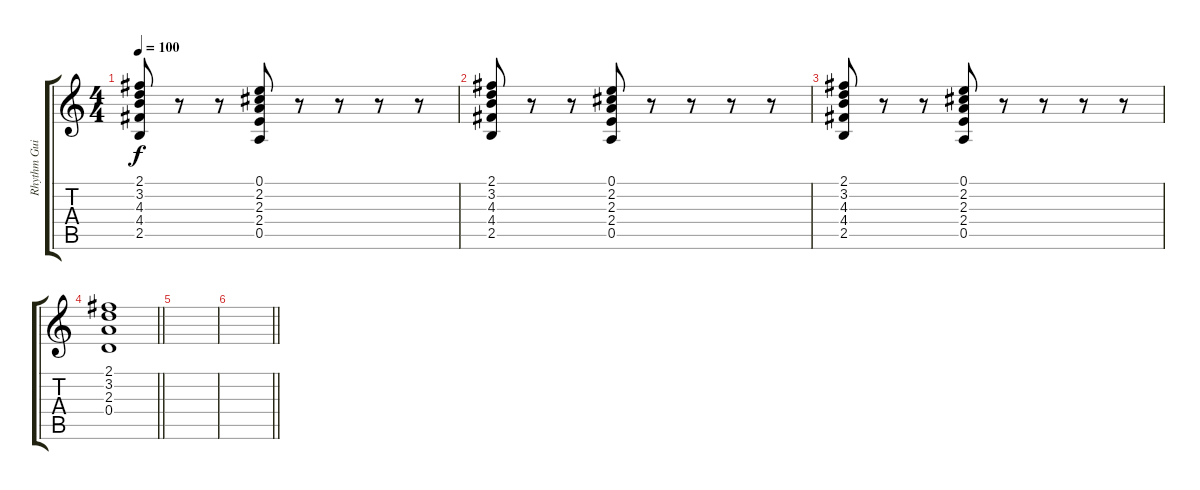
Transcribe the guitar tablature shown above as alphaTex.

\track ("Rhythm Guitar" "Rhythm Gui") {instrument electricguitarclean}
\staff {score tabs}
\tuning (E4 B3 G3 D3 A2 E2) {hide}
\ts (4 4)
\tempo 100
\clef g2
\ks c
(2.1 3.2 4.3 4.4 2.5).8{dy f} r.8 r.8 (0.1 2.2 2.3 2.4 0.5).8 r.8 r.8 r.8 r.8 |
(2.1 3.2 4.3 4.4 2.5).8 r.8 r.8 (0.1 2.2 2.3 2.4 0.5).8 r.8 r.8 r.8 r.8 |
(2.1 3.2 4.3 4.4 2.5).8 r.8 r.8 (0.1 2.2 2.3 2.4 0.5).8 r.8 r.8 r.8 r.8 |
\barLineRight lightlight
(2.1 3.2 2.3 0.4).1 |
|
\barLineRight lightlight
